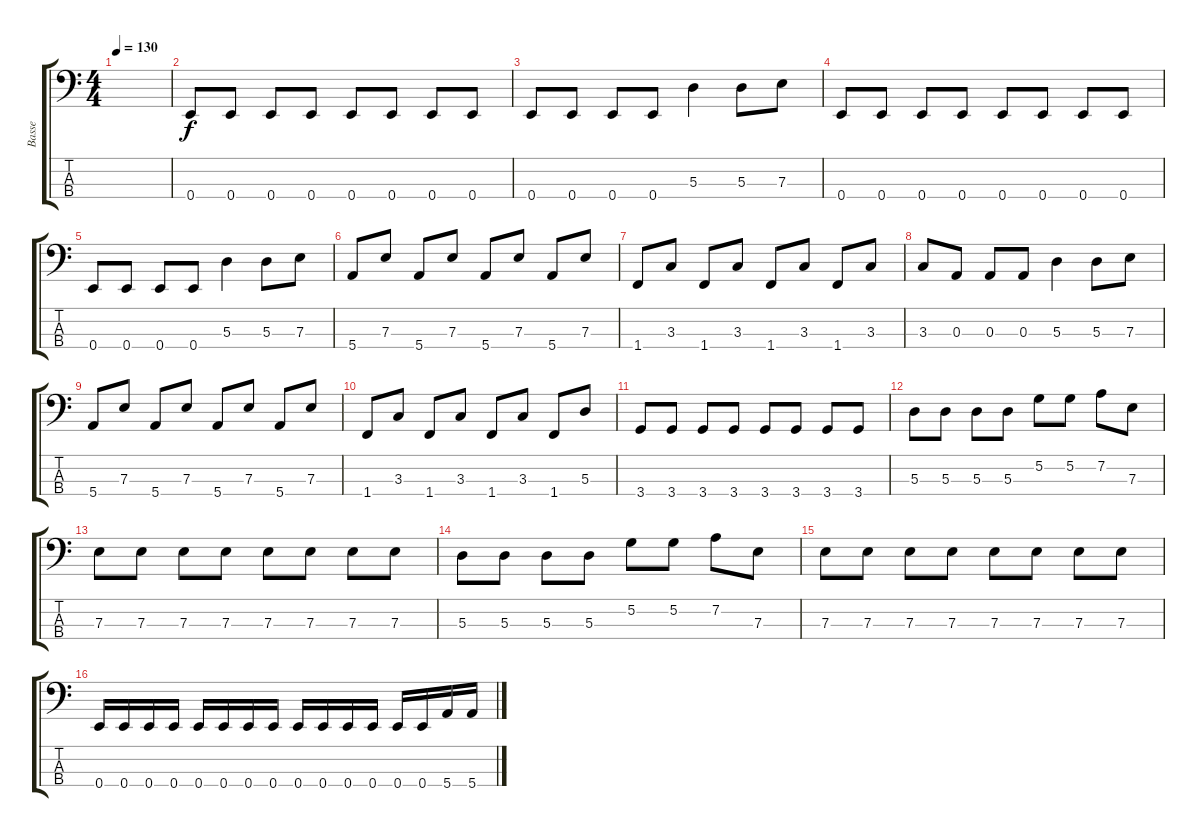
\track ("Basse" "Basse") {instrument electricbassfinger}
\staff {score tabs}
\tuning (G2 D2 A1 E1) {hide}
\ts (4 4)
\tempo 130
\clef f4
\ks c
|
0.4.8 0.4.8 0.4.8 0.4.8 0.4.8 0.4.8 0.4.8 0.4.8 |
0.4.8 0.4.8 0.4.8 0.4.8 5.3.4 5.3.8 7.3.8 |
0.4.8 0.4.8 0.4.8 0.4.8 0.4.8 0.4.8 0.4.8 0.4.8 |
0.4.8 0.4.8 0.4.8 0.4.8 5.3.4 5.3.8 7.3.8 |
5.4.8 7.3.8 5.4.8 7.3.8 5.4.8 7.3.8 5.4.8 7.3.8 |
1.4.8 3.3.8 1.4.8 3.3.8 1.4.8 3.3.8 1.4.8 3.3.8 |
3.3.8 0.3.8 0.3.8 0.3.8 5.3.4 5.3.8 7.3.8 |
5.4.8 7.3.8 5.4.8 7.3.8 5.4.8 7.3.8 5.4.8 7.3.8 |
1.4.8 3.3.8 1.4.8 3.3.8 1.4.8 3.3.8 1.4.8 5.3.8 |
3.4.8 3.4.8 3.4.8 3.4.8 3.4.8 3.4.8 3.4.8 3.4.8 |
5.3.8 5.3.8 5.3.8 5.3.8 5.2.8 5.2.8 7.2.8 7.3.8 |
7.3.8 7.3.8 7.3.8 7.3.8 7.3.8 7.3.8 7.3.8 7.3.8 |
5.3.8 5.3.8 5.3.8 5.3.8 5.2.8 5.2.8 7.2.8 7.3.8 |
7.3.8 7.3.8 7.3.8 7.3.8 7.3.8 7.3.8 7.3.8 7.3.8 |
0.4.16 0.4.16 0.4.16 0.4.16 0.4.16 0.4.16 0.4.16 0.4.16 0.4.16 0.4.16 0.4.16 0.4.16 0.4.16 0.4.16 5.4.16 5.4.16
